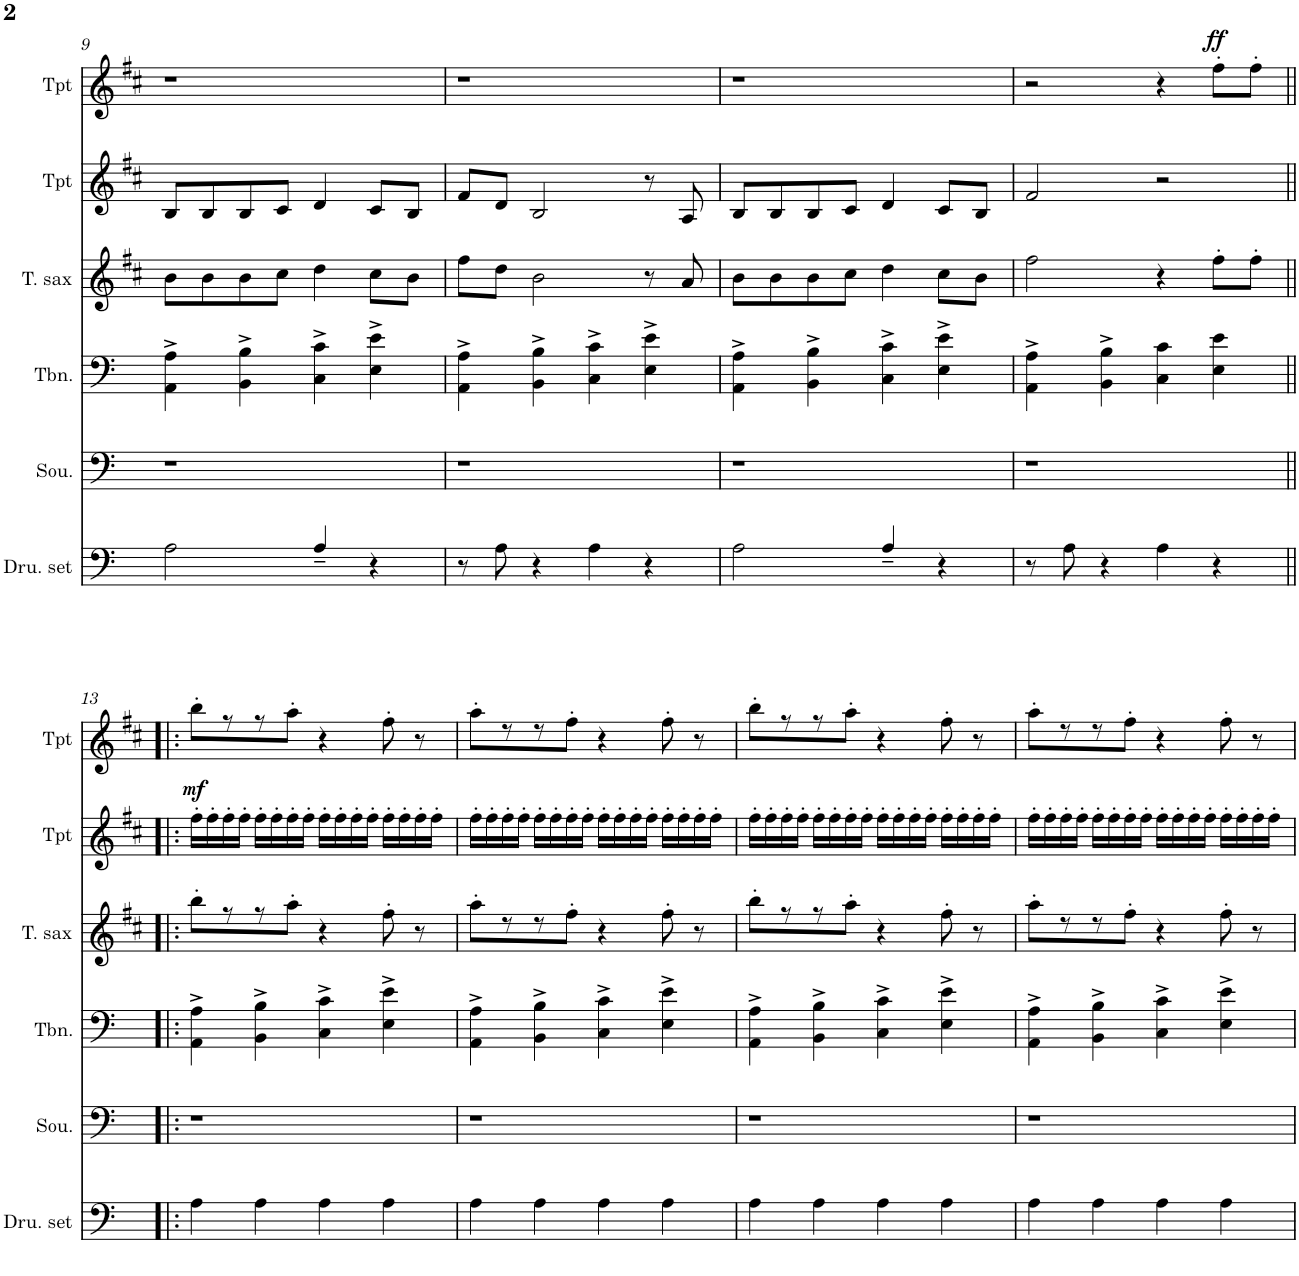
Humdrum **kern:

**kern	**kern	**kern	**kern	**kern	**dynam	**kern	**dynam
*part6	*part5	*part4	*part3	*part2	*part2	*part1	*part1
*staff6	*staff5	*staff4	*staff3	*staff2	*staff2	*staff1	*staff1
*I"Drum set	*I"Sousaphone	*I"Trombone	*I"Tenor sax	*I"Trumpet in bb	*	*I"Trumpet in bb	*
*I'Dru. set	*I'Sou.	*I'Tbn.	*I'T. sax	*I'Tpt	*	*I'Tpt	*
!!LO:PB:g=z
*clefF4	*clefF4	*clefF4	*clefG2	*clefG2	*	*clefG2	*
*	*	*	*Trd8c14	*Trd1c2	*	*Trd1c2	*
*k[]	*k[]	*k[]	*k[f#c#]	*k[f#c#]	*	*k[f#c#]	*
*M4/4	*M4/4	*M4/4	*M4/4	*M4/4	*	*M4/4	*
=9	=9	=9	=9	=9	=9	=9	=9
2RA\	1r	4AA\^ 4A\^	8b\L	8B/L	.	1r	.
.	.	.	8b\	8B/	.	.	.
.	.	4BB\^ 4B\^	8b\	8B/	.	.	.
.	.	.	8cc#\J	8c#/J	.	.	.
4RA~/	.	4C\^ 4c\^	4dd\	4d/	.	.	.
4r	.	4E\^ 4e\^	8cc#\L	8c#/L	.	.	.
.	.	.	8b\J	8B/J	.	.	.
=10	=10	=10	=10	=10	=10	=10	=10
8r	1r	4AA\^ 4A\^	8ff#\L	8f#/L	.	1r	.
8RA\	.	.	8dd\J	8d/J	.	.	.
4r	.	4BB\^ 4B\^	2b\	2B/	.	.	.
4RA\	.	4C\^ 4c\^	.	.	.	.	.
4r	.	4E\^ 4e\^	8r	8r	.	.	.
.	.	.	8a/	8A/	.	.	.
=11	=11	=11	=11	=11	=11	=11	=11
2RA\	1r	4AA\^ 4A\^	8b\L	8B/L	.	1r	.
.	.	.	8b\	8B/	.	.	.
.	.	4BB\^ 4B\^	8b\	8B/	.	.	.
.	.	.	8cc#\J	8c#/J	.	.	.
4RA~/	.	4C\^ 4c\^	4dd\	4d/	.	.	.
4r	.	4E\^ 4e\^	8cc#\L	8c#/L	.	.	.
.	.	.	8b\J	8B/J	.	.	.
=12	=12	=12	=12	=12	=12	=12	=12
8r	1r	4AA\^ 4A\^	2ff#\	2f#/	.	2r	.
8RA\	.	.	.	.	.	.	.
4r	.	4BB\^ 4B\^	.	.	.	.	.
4RA\	.	4C\ 4c\	4r	2r	.	4r	.
!	!	!	!	!	!	!	!LO:DY:a
4r	.	4E\ 4e\	8ff#'\L	.	.	8ff#'\L	ff
.	.	.	8ff#'\J	.	.	8ff#'\J	.
!!LO:LB:g=z
=13!|:	=13!|:	=13!|:	=13!|:	=13!|:	=13!|:	=13!|:	=13!|:
!	!	!	!	!	!LO:DY:a	!	!
4RA\	1r	4AA\^ 4A\^	8bb'\L	16ff#'\LL	mf	8bb'\L	.
.	.	.	.	16ff#'\	.	.	.
.	.	.	8r	16ff#'\	.	8r	.
.	.	.	.	16ff#'\JJ	.	.	.
4RA\	.	4BB\^ 4B\^	8r	16ff#'\LL	.	8r	.
.	.	.	.	16ff#'\	.	.	.
.	.	.	8aa'\J	16ff#'\	.	8aa'\J	.
.	.	.	.	16ff#'\JJ	.	.	.
4RA\	.	4C\^ 4c\^	4r	16ff#'\LL	.	4r	.
.	.	.	.	16ff#'\	.	.	.
.	.	.	.	16ff#'\	.	.	.
.	.	.	.	16ff#'\JJ	.	.	.
4RA\	.	4E\^ 4e\^	8ff#'\	16ff#'\LL	.	8ff#'\	.
.	.	.	.	16ff#'\	.	.	.
.	.	.	8r	16ff#'\	.	8r	.
.	.	.	.	16ff#'\JJ	.	.	.
=14	=14	=14	=14	=14	=14	=14	=14
4RA\	1r	4AA\^ 4A\^	8aa'\L	16ff#'\LL	.	8aa'\L	.
.	.	.	.	16ff#'\	.	.	.
.	.	.	8r	16ff#'\	.	8r	.
.	.	.	.	16ff#'\JJ	.	.	.
4RA\	.	4BB\^ 4B\^	8r	16ff#'\LL	.	8r	.
.	.	.	.	16ff#'\	.	.	.
.	.	.	8ff#'\J	16ff#'\	.	8ff#'\J	.
.	.	.	.	16ff#'\JJ	.	.	.
4RA\	.	4C\^ 4c\^	4r	16ff#'\LL	.	4r	.
.	.	.	.	16ff#'\	.	.	.
.	.	.	.	16ff#'\	.	.	.
.	.	.	.	16ff#'\JJ	.	.	.
4RA\	.	4E\^ 4e\^	8ff#'\	16ff#'\LL	.	8ff#'\	.
.	.	.	.	16ff#'\	.	.	.
.	.	.	8r	16ff#'\	.	8r	.
.	.	.	.	16ff#'\JJ	.	.	.
=15	=15	=15	=15	=15	=15	=15	=15
4RA\	1r	4AA\^ 4A\^	8bb'\L	16ff#'\LL	.	8bb'\L	.
.	.	.	.	16ff#'\	.	.	.
.	.	.	8r	16ff#'\	.	8r	.
.	.	.	.	16ff#'\JJ	.	.	.
4RA\	.	4BB\^ 4B\^	8r	16ff#'\LL	.	8r	.
.	.	.	.	16ff#'\	.	.	.
.	.	.	8aa'\J	16ff#'\	.	8aa'\J	.
.	.	.	.	16ff#'\JJ	.	.	.
4RA\	.	4C\^ 4c\^	4r	16ff#'\LL	.	4r	.
.	.	.	.	16ff#'\	.	.	.
.	.	.	.	16ff#'\	.	.	.
.	.	.	.	16ff#'\JJ	.	.	.
4RA\	.	4E\^ 4e\^	8ff#'\	16ff#'\LL	.	8ff#'\	.
.	.	.	.	16ff#'\	.	.	.
.	.	.	8r	16ff#'\	.	8r	.
.	.	.	.	16ff#'\JJ	.	.	.
=16	=16	=16	=16	=16	=16	=16	=16
4RA\	1r	4AA\^ 4A\^	8aa'\L	16ff#'\LL	.	8aa'\L	.
.	.	.	.	16ff#'\	.	.	.
.	.	.	8r	16ff#'\	.	8r	.
.	.	.	.	16ff#'\JJ	.	.	.
4RA\	.	4BB\^ 4B\^	8r	16ff#'\LL	.	8r	.
.	.	.	.	16ff#'\	.	.	.
.	.	.	8ff#'\J	16ff#'\	.	8ff#'\J	.
.	.	.	.	16ff#'\JJ	.	.	.
4RA\	.	4C\^ 4c\^	4r	16ff#'\LL	.	4r	.
.	.	.	.	16ff#'\	.	.	.
.	.	.	.	16ff#'\	.	.	.
.	.	.	.	16ff#'\JJ	.	.	.
4RA\	.	4E\^ 4e\^	8ff#'\	16ff#'\LL	.	8ff#'\	.
.	.	.	.	16ff#'\	.	.	.
.	.	.	8r	16ff#'\	.	8r	.
.	.	.	.	16ff#'\JJ	.	.	.
=	=	=	=	=	=	=	=
*-	*-	*-	*-	*-	*-	*-	*-
